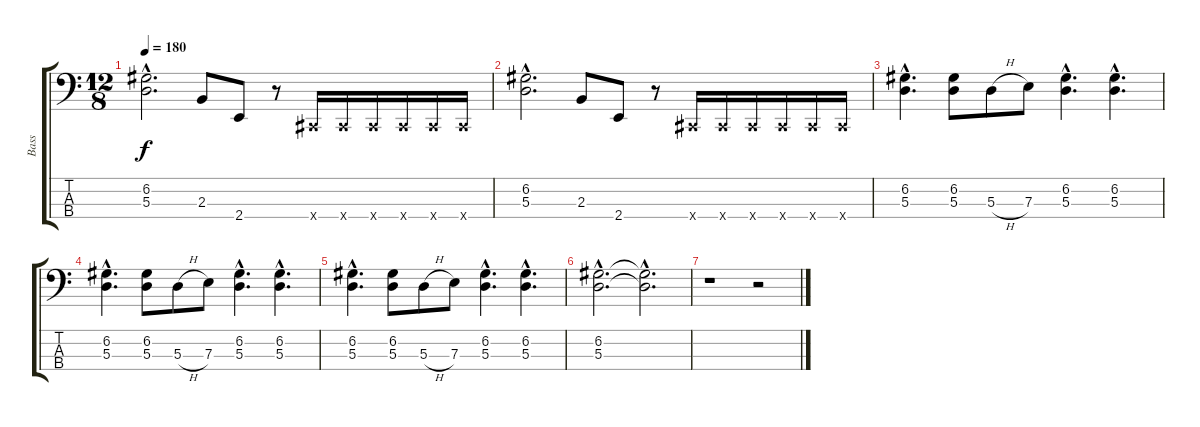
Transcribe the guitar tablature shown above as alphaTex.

\track ("Bass" "Bass") {instrument slapbass2}
\staff {score tabs}
\tuning (G2 D2 A1 D1) {hide}
\ts (12 8)
\tempo 180
\clef f4
\ks c
(6.2{hac} 5.3{hac}).2{d dy f} 2.3.8 2.4.8 r.8 -1.4{x}.16 -1.4{x}.16 -1.4{x}.16 -1.4{x}.16 -1.4{x}.16 -1.4{x}.16 |
(6.2{hac} 5.3{hac}).2{d} 2.3.8 2.4.8 r.8 -1.4{x}.16 -1.4{x}.16 -1.4{x}.16 -1.4{x}.16 -1.4{x}.16 -1.4{x}.16 |
(6.2{hac} 5.3{hac}).4{d} (6.2 5.3).8 5.3{h}.8 7.3.8 (6.2{hac} 5.3{hac}).4{d} (6.2{hac} 5.3{hac}).4{d} |
(6.2{hac} 5.3{hac}).4{d} (6.2 5.3).8 5.3{h}.8 7.3.8 (6.2{hac} 5.3{hac}).4{d} (6.2{hac} 5.3{hac}).4{d} |
(6.2{hac} 5.3{hac}).4{d} (6.2 5.3).8 5.3{h}.8 7.3.8 (6.2{hac} 5.3{hac}).4{d} (6.2{hac} 5.3{hac}).4{d} |
(6.2{hac} 5.3{hac}).2{d} (6.2{hac t} 5.3{hac t}).2{d} |
r.1 r.2
